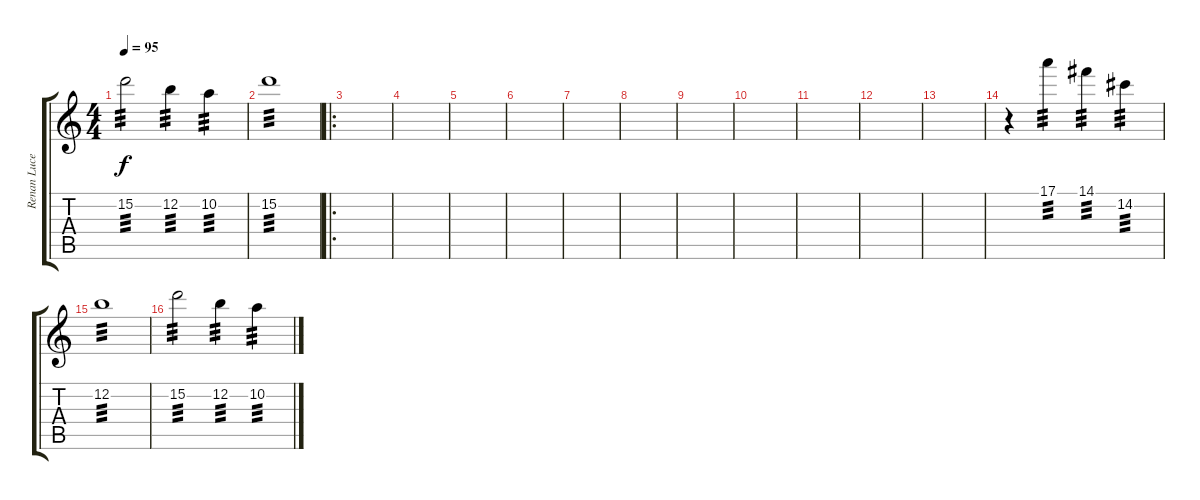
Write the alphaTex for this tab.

\track ("Renan Luce Guitare Refrain" "Renan Luce") {instrument acousticguitarsteel}
\staff {score tabs}
\tuning (E4 B3 G3 D3 A2 E2) {hide}
\ts (4 4)
\tempo 95
\clef g2
\ks c
15.2.2{tp 3 dy f} 12.2.4{tp 3} 10.2.4{tp 3} |
15.2.1{tp 3} |
\ro
|
|
|
|
|
|
|
|
|
|
|
r.4 17.1.4{tp 3} 14.1.4{tp 3} 14.2.4{tp 3} |
12.2.1{tp 3} |
15.2.2{tp 3} 12.2.4{tp 3} 10.2.4{tp 3}
